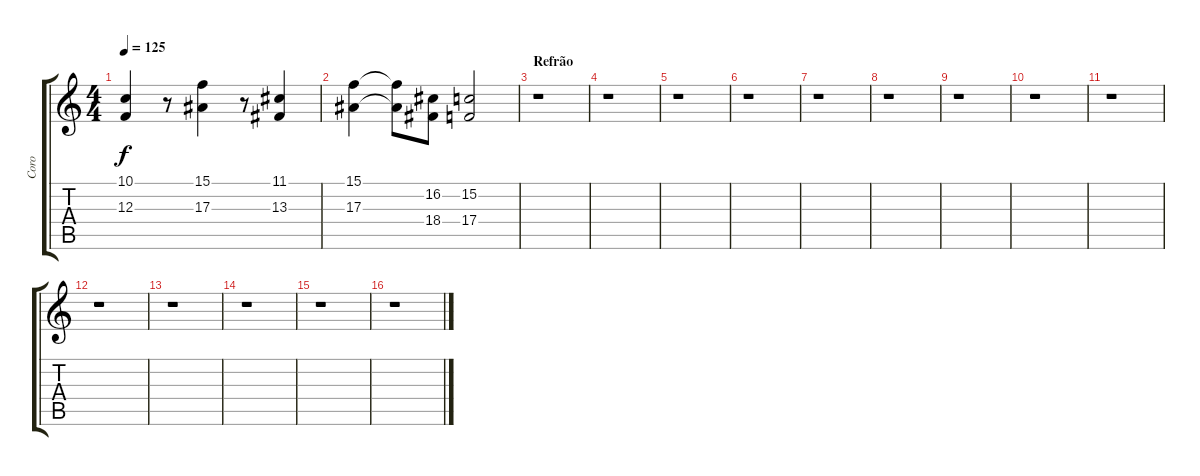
\track ("Coro" "Coro") {instrument choiraahs}
\staff {score tabs}
\tuning (D4 A3 F3 C3 G2 D2) {hide}
\ts (4 4)
\tempo 125
\clef g2
\ks c
(10.1 12.3).4{dy f} r.8 (15.1 17.3).4 r.8 (11.1 13.3).4 |
(15.1 17.3).4 (15.1{t} 17.3{t}).8 (16.2 18.4).8 (15.2 17.4).2 |
\section ("" "Refrão")
r.1 |
r.1 |
r.1 |
r.1 |
r.1 |
r.1 |
r.1 |
r.1 |
r.1 |
r.1 |
r.1 |
r.1 |
r.1 |
r.1
